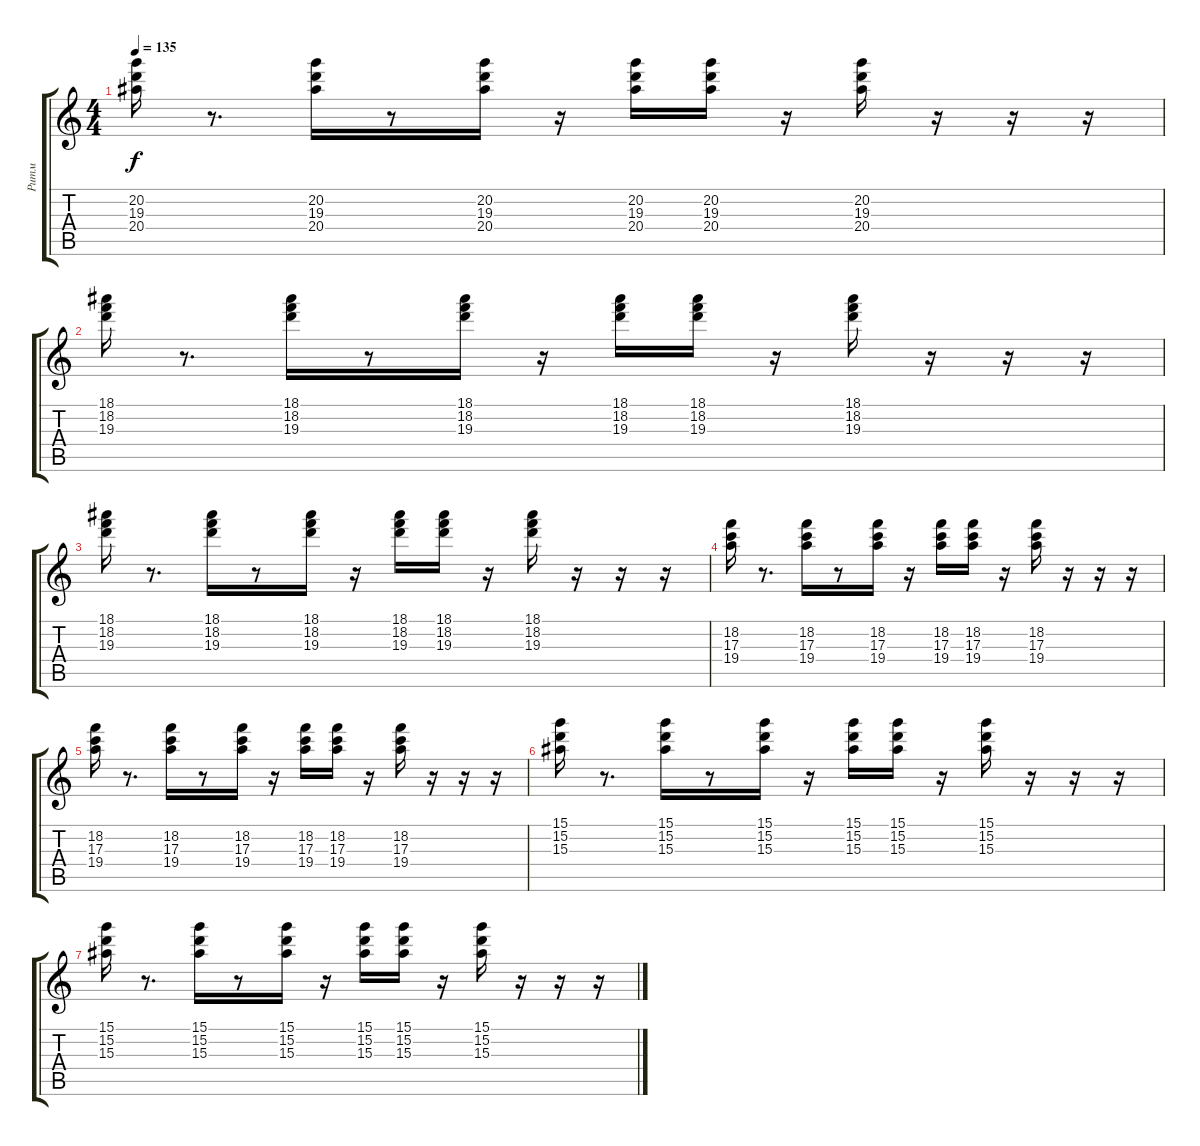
\track ("Ритм" "Ритм") {instrument acousticguitarsteel}
\staff {score tabs}
\tuning (E4 B3 G3 D3 A2 E2) {hide}
\ts (4 4)
\tempo 135
\clef g2
\ks c
(20.2 19.3 20.4).16{dy f} r.8{d} (20.2 19.3 20.4).16 r.8 (20.2 19.3 20.4).16 r.16 (20.2 19.3 20.4).16 (20.2 19.3 20.4).16 r.16 (20.2 19.3 20.4).16 r.16 r.16 r.16 |
(18.1 18.2 19.3).16 r.8{d} (18.1 18.2 19.3).16 r.8 (18.1 18.2 19.3).16 r.16 (18.1 18.2 19.3).16 (18.1 18.2 19.3).16 r.16 (18.1 18.2 19.3).16 r.16 r.16 r.16 |
(18.1 18.2 19.3).16 r.8{d} (18.1 18.2 19.3).16 r.8 (18.1 18.2 19.3).16 r.16 (18.1 18.2 19.3).16 (18.1 18.2 19.3).16 r.16 (18.1 18.2 19.3).16 r.16 r.16 r.16 |
(18.2 17.3 19.4).16 r.8{d} (18.2 17.3 19.4).16 r.8 (18.2 17.3 19.4).16 r.16 (18.2 17.3 19.4).16 (18.2 17.3 19.4).16 r.16 (18.2 17.3 19.4).16 r.16 r.16 r.16 |
(18.2 17.3 19.4).16 r.8{d} (18.2 17.3 19.4).16 r.8 (18.2 17.3 19.4).16 r.16 (18.2 17.3 19.4).16 (18.2 17.3 19.4).16 r.16 (18.2 17.3 19.4).16 r.16 r.16 r.16 |
(15.1 15.2 15.3).16 r.8{d} (15.1 15.2 15.3).16 r.8 (15.1 15.2 15.3).16 r.16 (15.1 15.2 15.3).16 (15.1 15.2 15.3).16 r.16 (15.1 15.2 15.3).16 r.16 r.16 r.16 |
(15.1 15.2 15.3).16 r.8{d} (15.1 15.2 15.3).16 r.8 (15.1 15.2 15.3).16 r.16 (15.1 15.2 15.3).16 (15.1 15.2 15.3).16 r.16 (15.1 15.2 15.3).16 r.16 r.16 r.16
